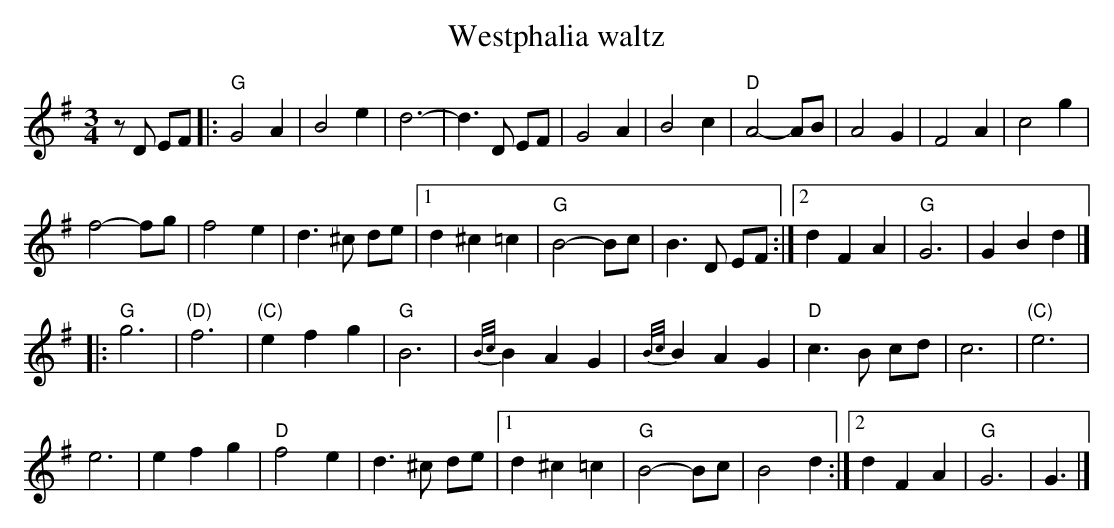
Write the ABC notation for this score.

X:1
T:Westphalia waltz
M:3/4
L:1/4
K:G
z/D/ E/F/|:\
"G"G2 A|B2 e|d3-|d>D E/F/|G2 A|B2 c|"D"A2-A/B/|A2 G|\
F2 A|c2 g|
f2-f/g/|f2 e|d>^c d/e/|\
[1 d ^c =c|"G"B2-B/c/|B>D E/F/:|[2 dFA|"G"G3|GBd|]
|:"G"g3|"(D)"f3|"(C)"efg|"G"B3|{B/c/}BAG|{B/c/}BAG|"D"c>B c/d/|\
c3|"(C)"e3|
e3|efg|"D"f2e|d>^c d/e/|\
[1 d ^c =c|"G"B2-B/c/|B2d:|[2 dFA|"G"G3|G3/2|]
